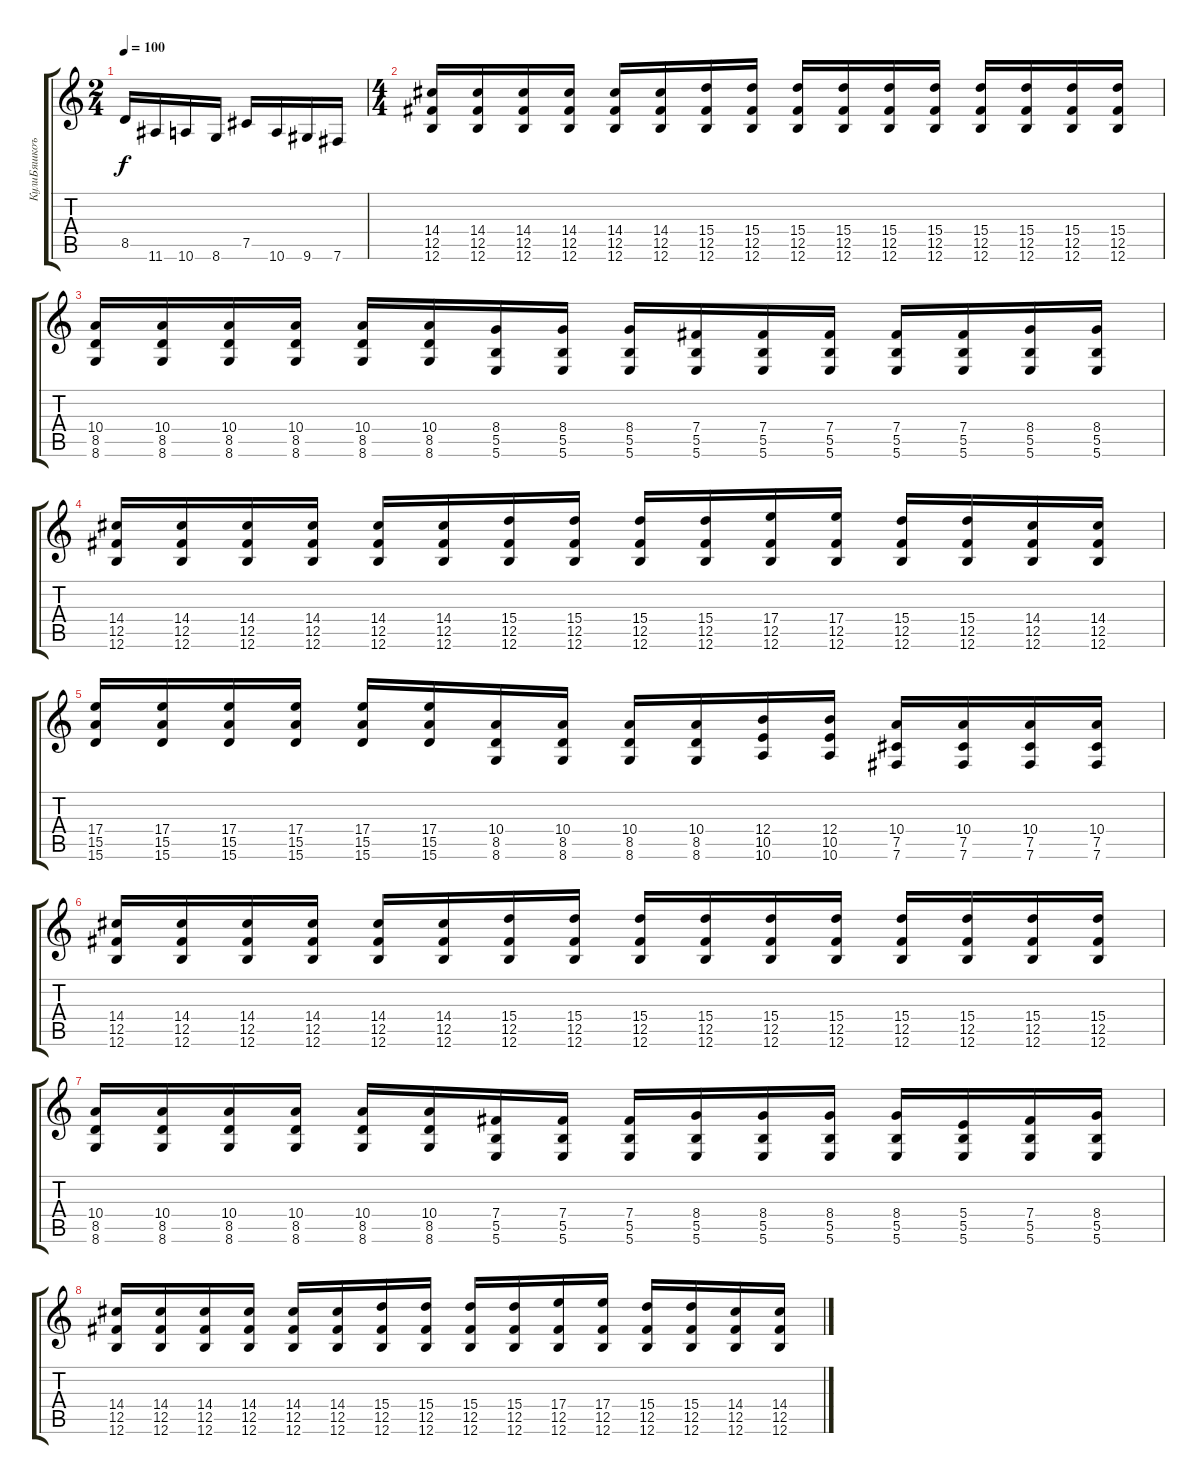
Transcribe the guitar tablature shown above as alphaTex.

\track ("КулиБяшкоъ" "КулиБяшкоъ") {instrument overdrivenguitar}
\staff {score tabs}
\tuning (Db4 Ab3 E3 B2 Gb2 B1) {hide}
\ts (2 4)
\tempo 100
\clef g2
\ks c
8.5.16{dy f} 11.6.16 10.6.16 8.6.16 7.5.16 10.6.16 9.6.16 7.6.16 |
\ts (4 4)
(14.4 12.5 12.6).16 (14.4 12.5 12.6).16 (14.4 12.5 12.6).16 (14.4 12.5 12.6).16 (14.4 12.5 12.6).16 (14.4 12.5 12.6).16 (15.4 12.5 12.6).16 (15.4 12.5 12.6).16 (15.4 12.5 12.6).16 (15.4 12.5 12.6).16 (15.4 12.5 12.6).16 (15.4 12.5 12.6).16 (15.4 12.5 12.6).16 (15.4 12.5 12.6).16 (15.4 12.5 12.6).16 (15.4 12.5 12.6).16 |
(10.4 8.5 8.6).16 (10.4 8.5 8.6).16 (10.4 8.5 8.6).16 (10.4 8.5 8.6).16 (10.4 8.5 8.6).16 (10.4 8.5 8.6).16 (8.4 5.5 5.6).16 (8.4 5.5 5.6).16 (8.4 5.5 5.6).16 (7.4 5.5 5.6).16 (7.4 5.5 5.6).16 (7.4 5.5 5.6).16 (7.4 5.5 5.6).16 (7.4 5.5 5.6).16 (8.4 5.5 5.6).16 (8.4 5.5 5.6).16 |
(14.4 12.5 12.6).16 (14.4 12.5 12.6).16 (14.4 12.5 12.6).16 (14.4 12.5 12.6).16 (14.4 12.5 12.6).16 (14.4 12.5 12.6).16 (15.4 12.5 12.6).16 (15.4 12.5 12.6).16 (15.4 12.5 12.6).16 (15.4 12.5 12.6).16 (17.4 12.5 12.6).16 (17.4 12.5 12.6).16 (15.4 12.5 12.6).16 (15.4 12.5 12.6).16 (14.4 12.5 12.6).16 (14.4 12.5 12.6).16 |
(17.4 15.5 15.6).16 (17.4 15.5 15.6).16 (17.4 15.5 15.6).16 (17.4 15.5 15.6).16 (17.4 15.5 15.6).16 (17.4 15.5 15.6).16 (10.4 8.5 8.6).16 (10.4 8.5 8.6).16 (10.4 8.5 8.6).16 (10.4 8.5 8.6).16 (12.4 10.5 10.6).16 (12.4 10.5 10.6).16 (10.4 7.5 7.6).16 (10.4 7.5 7.6).16 (10.4 7.5 7.6).16 (10.4 7.5 7.6).16 |
(14.4 12.5 12.6).16 (14.4 12.5 12.6).16 (14.4 12.5 12.6).16 (14.4 12.5 12.6).16 (14.4 12.5 12.6).16 (14.4 12.5 12.6).16 (15.4 12.5 12.6).16 (15.4 12.5 12.6).16 (15.4 12.5 12.6).16 (15.4 12.5 12.6).16 (15.4 12.5 12.6).16 (15.4 12.5 12.6).16 (15.4 12.5 12.6).16 (15.4 12.5 12.6).16 (15.4 12.5 12.6).16 (15.4 12.5 12.6).16 |
(10.4 8.5 8.6).16 (10.4 8.5 8.6).16 (10.4 8.5 8.6).16 (10.4 8.5 8.6).16 (10.4 8.5 8.6).16 (10.4 8.5 8.6).16 (7.4 5.5 5.6).16 (7.4 5.5 5.6).16 (7.4 5.5 5.6).16 (8.4 5.5 5.6).16 (8.4 5.5 5.6).16 (8.4 5.5 5.6).16 (8.4 5.5 5.6).16 (5.4 5.5 5.6).16 (7.4 5.5 5.6).16 (8.4 5.5 5.6).16 |
(14.4 12.5 12.6).16 (14.4 12.5 12.6).16 (14.4 12.5 12.6).16 (14.4 12.5 12.6).16 (14.4 12.5 12.6).16 (14.4 12.5 12.6).16 (15.4 12.5 12.6).16 (15.4 12.5 12.6).16 (15.4 12.5 12.6).16 (15.4 12.5 12.6).16 (17.4 12.5 12.6).16 (17.4 12.5 12.6).16 (15.4 12.5 12.6).16 (15.4 12.5 12.6).16 (14.4 12.5 12.6).16 (14.4 12.5 12.6).16
